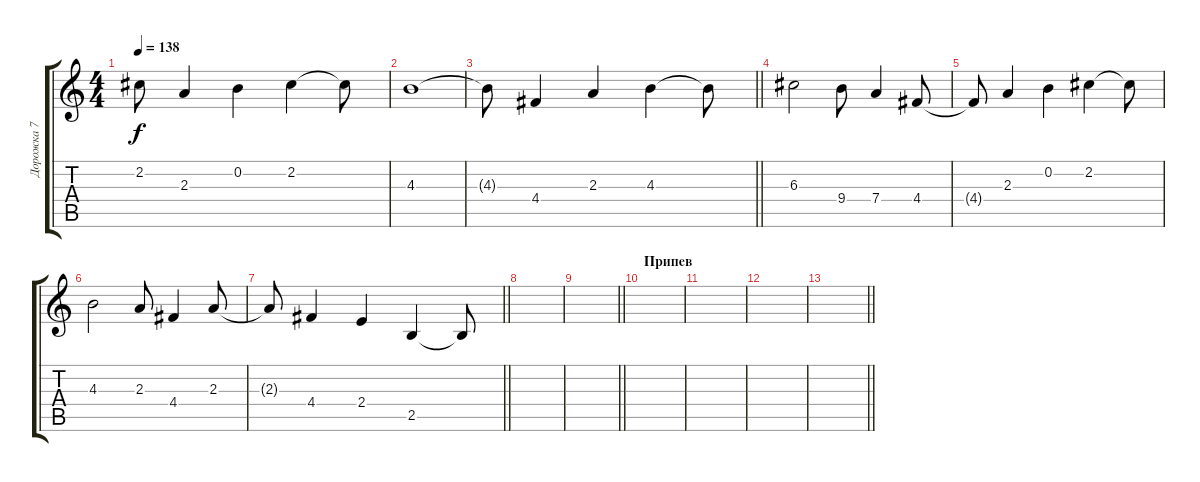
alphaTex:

\track ("Дорожка 7" "Дорожка 7") {instrument electricguitarmuted}
\staff {score tabs}
\tuning (E4 B3 G3 D3 A2 E2) {hide}
\ts (4 4)
\tempo 138
\clef g2
\ks c
2.2{t}.8{dy f} 2.3.4 0.2.4 2.2.4 2.2{t}.8 |
4.3.1 |
\barLineRight lightlight
4.3{t}.8 4.4.4 2.3.4 4.3.4 4.3{t}.8 |
6.3.2 9.4.8 7.4.4 4.4.8 |
4.4{t}.8 2.3.4 0.2.4 2.2.4 2.2{t}.8 |
4.3.2 2.3.8 4.4.4 2.3.8 |
\barLineRight lightlight
2.3{t}.8 4.4.4 2.4.4 2.5.4 2.5{t}.8 |
|
\barLineRight lightlight
|
\section ("" "Припев")
|
|
|
\barLineRight lightlight
